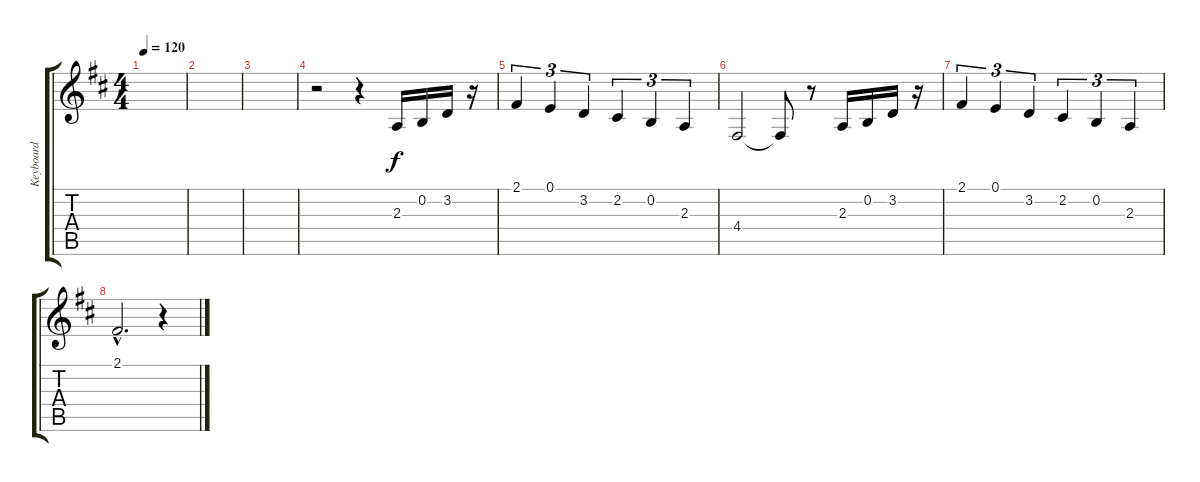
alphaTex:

\track ("Keyboard" "Keyboard") {instrument electricpiano2}
\staff {score tabs}
\tuning (E4 B3 G3 D3 A2 E2) {hide}
\ts (4 4)
\tempo 120
\clef g2
\ks d
|
|
|
r.2 r.4 2.3.16 0.2.16 3.2.16 r.16 |
2.1.4{tu (3 2)} 0.1.4{tu (3 2)} 3.2.4{tu (3 2)} 2.2.4{tu (3 2)} 0.2.4{tu (3 2)} 2.3.4{tu (3 2)} |
4.4.2 4.4{t}.8 r.8 2.3.16 0.2.16 3.2.16 r.16 |
2.1.4{tu (3 2)} 0.1.4{tu (3 2)} 3.2.4{tu (3 2)} 2.2.4{tu (3 2)} 0.2.4{tu (3 2)} 2.3.4{tu (3 2)} |
2.1{hac}.2{d} r.4
